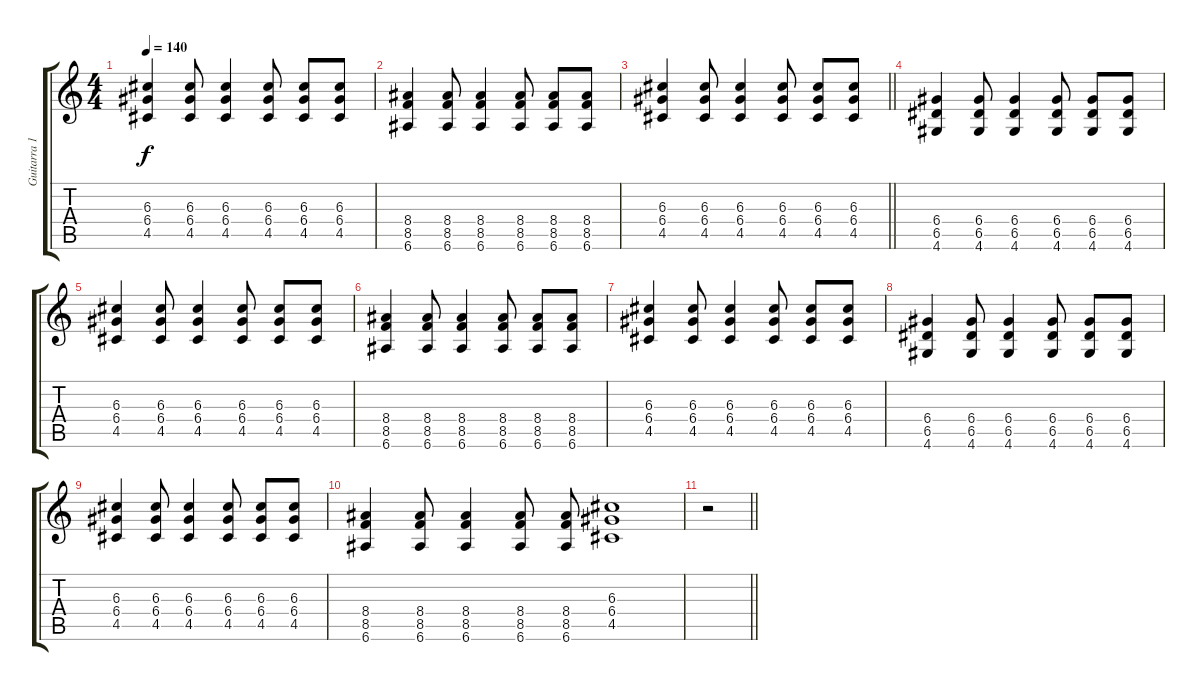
\track ("Guitarra 1" "Guitarra 1") {instrument acousticguitarsteel}
\staff {score tabs}
\tuning (E4 B3 G3 D3 A2 E2) {hide}
\ts (4 4)
\tempo 140
\clef g2
\ks c
(6.3 6.4 4.5).4{dy f} (6.3 6.4 4.5).8 (6.3 6.4 4.5).4 (6.3 6.4 4.5).8 (6.3 6.4 4.5).8 (6.3 6.4 4.5).8 |
(8.4 8.5 6.6).4 (8.4 8.5 6.6).8 (8.4 8.5 6.6).4 (8.4 8.5 6.6).8 (8.4 8.5 6.6).8 (8.4 8.5 6.6).8 |
\barLineRight lightlight
(6.3 6.4 4.5).4 (6.3 6.4 4.5).8 (6.3 6.4 4.5).4 (6.3 6.4 4.5).8 (6.3 6.4 4.5).8 (6.3 6.4 4.5).8 |
(6.4 6.5 4.6).4{volume 13 balance 7} (6.4 6.5 4.6).8 (6.4 6.5 4.6).4 (6.4 6.5 4.6).8 (6.4 6.5 4.6).8 (6.4 6.5 4.6).8 |
(6.3 6.4 4.5).4 (6.3 6.4 4.5).8 (6.3 6.4 4.5).4 (6.3 6.4 4.5).8 (6.3 6.4 4.5).8 (6.3 6.4 4.5).8 |
(8.4 8.5 6.6).4 (8.4 8.5 6.6).8 (8.4 8.5 6.6).4 (8.4 8.5 6.6).8 (8.4 8.5 6.6).8 (8.4 8.5 6.6).8 |
(6.3 6.4 4.5).4 (6.3 6.4 4.5).8 (6.3 6.4 4.5).4 (6.3 6.4 4.5).8 (6.3 6.4 4.5).8 (6.3 6.4 4.5).8 |
(6.4 6.5 4.6).4 (6.4 6.5 4.6).8 (6.4 6.5 4.6).4 (6.4 6.5 4.6).8 (6.4 6.5 4.6).8 (6.4 6.5 4.6).8 |
(6.3 6.4 4.5).4 (6.3 6.4 4.5).8 (6.3 6.4 4.5).4 (6.3 6.4 4.5).8 (6.3 6.4 4.5).8 (6.3 6.4 4.5).8 |
(8.4 8.5 6.6).4 (8.4 8.5 6.6).8 (8.4 8.5 6.6).4 (8.4 8.5 6.6).8 (8.4 8.5 6.6).8 (6.3 6.4 4.5).1 |
\barLineRight lightlight
r.2
